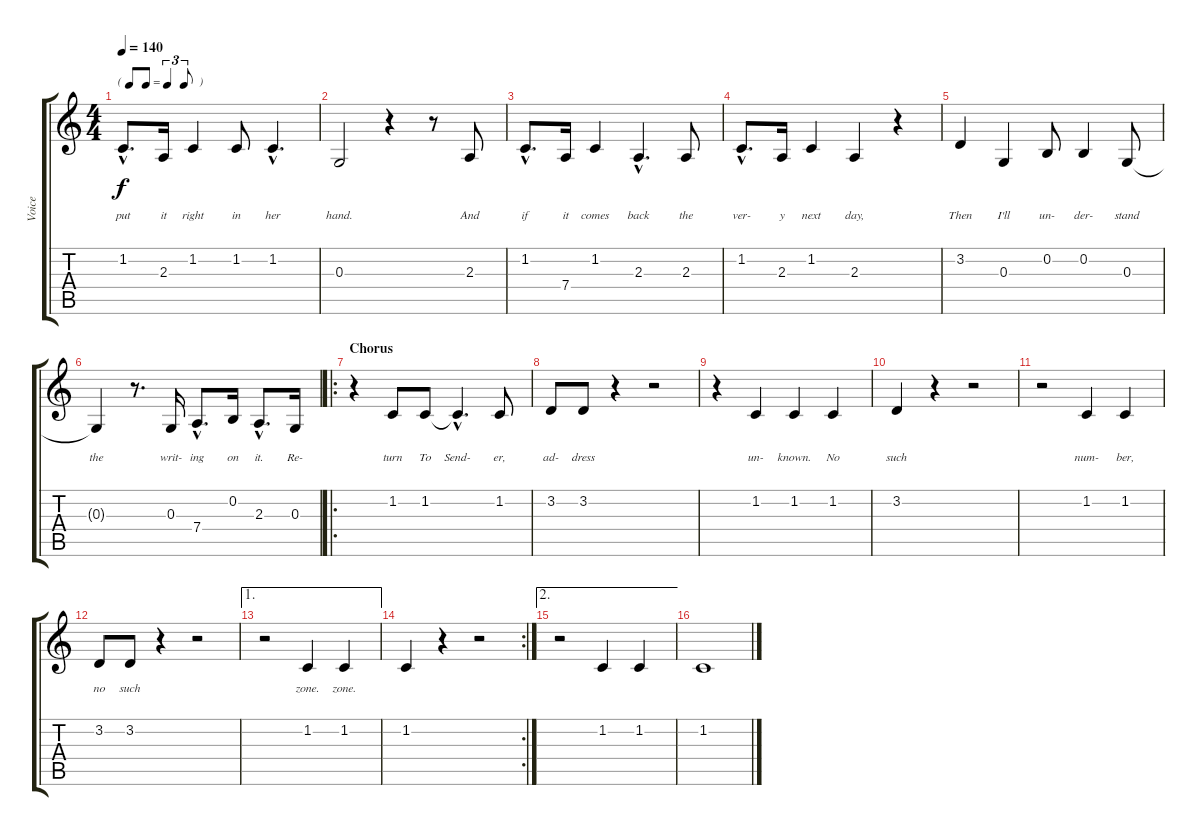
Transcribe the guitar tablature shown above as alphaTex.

\track ("Voice" "Voice") {instrument voiceoohs}
\staff {score tabs}
\tuning (E4 B3 G3 D3 A2 E2) {hide}
\ts (4 4)
\tf triplet8th
\tempo 140
\clef g2
\ks c
1.2{hac}.8{d lyrics (0 "") lyrics (1 "") lyrics (2 "put") lyrics (3 "") lyrics (4 "") dy f} 2.3.16{lyrics (0 "") lyrics (1 "") lyrics (2 "it") lyrics (3 "") lyrics (4 "")} 1.2.4{lyrics (0 "") lyrics (1 "") lyrics (2 "right") lyrics (3 "") lyrics (4 "")} 1.2.8{lyrics (0 "") lyrics (1 "") lyrics (2 "in") lyrics (3 "") lyrics (4 "")} 1.2{hac}.4{d lyrics (0 "") lyrics (1 "") lyrics (2 "her") lyrics (3 "") lyrics (4 "")} |
0.3.2{lyrics (0 "") lyrics (1 "") lyrics (2 "hand.") lyrics (3 "") lyrics (4 "")} r.4 r.8 2.3.8{lyrics (0 "") lyrics (1 "") lyrics (2 "And") lyrics (3 "") lyrics (4 "")} |
1.2{hac}.8{d lyrics (0 "") lyrics (1 "") lyrics (2 "if") lyrics (3 "") lyrics (4 "")} 7.4.16{lyrics (0 "") lyrics (1 "") lyrics (2 "it") lyrics (3 "") lyrics (4 "")} 1.2.4{lyrics (0 "") lyrics (1 "") lyrics (2 "comes") lyrics (3 "") lyrics (4 "")} 2.3{hac}.4{d lyrics (0 "") lyrics (1 "") lyrics (2 "back") lyrics (3 "") lyrics (4 "")} 2.3.8{lyrics (0 "") lyrics (1 "") lyrics (2 "the") lyrics (3 "") lyrics (4 "")} |
1.2{hac}.8{d lyrics (0 "") lyrics (1 "") lyrics (2 "ver-") lyrics (3 "") lyrics (4 "")} 2.3.16{lyrics (0 "") lyrics (1 "") lyrics (2 "y") lyrics (3 "") lyrics (4 "")} 1.2.4{lyrics (0 "") lyrics (1 "") lyrics (2 "next") lyrics (3 "") lyrics (4 "")} 2.3.4{lyrics (0 "") lyrics (1 "") lyrics (2 "day,") lyrics (3 "") lyrics (4 "")} r.4 |
3.2.4{lyrics (0 "") lyrics (1 "") lyrics (2 "Then") lyrics (3 "") lyrics (4 "")} 0.3.4{lyrics (0 "") lyrics (1 "") lyrics (2 "I'll") lyrics (3 "") lyrics (4 "")} 0.2.8{lyrics (0 "") lyrics (1 "") lyrics (2 "un-") lyrics (3 "") lyrics (4 "")} 0.2.4{lyrics (0 "") lyrics (1 "") lyrics (2 "der-") lyrics (3 "") lyrics (4 "")} 0.3.8{lyrics (0 "") lyrics (1 "") lyrics (2 "stand") lyrics (3 "") lyrics (4 "")} |
0.3{t}.4{lyrics (0 "") lyrics (1 "") lyrics (2 "the") lyrics (3 "") lyrics (4 "")} r.8{d} 0.3.16{lyrics (0 "") lyrics (1 "") lyrics (2 "writ-") lyrics (3 "") lyrics (4 "")} 7.4{hac}.8{d lyrics (0 "") lyrics (1 "") lyrics (2 "ing") lyrics (3 "") lyrics (4 "")} 0.2.16{lyrics (0 "") lyrics (1 "") lyrics (2 "on") lyrics (3 "") lyrics (4 "")} 2.3{hac}.8{d lyrics (0 "") lyrics (1 "") lyrics (2 "it.") lyrics (3 "") lyrics (4 "")} 0.3.16{lyrics (0 "") lyrics (1 "") lyrics (2 "Re-") lyrics (3 "") lyrics (4 "")} |
\ro
\section ("" "Chorus")
r.4 1.2.8{lyrics (0 "") lyrics (1 "") lyrics (2 "turn") lyrics (3 "") lyrics (4 "")} 1.2.8{lyrics (0 "") lyrics (1 "") lyrics (2 "To") lyrics (3 "") lyrics (4 "")} 1.2{hac t}.4{d lyrics (0 "") lyrics (1 "") lyrics (2 "Send-") lyrics (3 "") lyrics (4 "")} 1.2.8{lyrics (0 "") lyrics (1 "") lyrics (2 "er,") lyrics (3 "") lyrics (4 "")} |
3.2.8{lyrics (0 "") lyrics (1 "") lyrics (2 "ad-") lyrics (3 "") lyrics (4 "")} 3.2.8{lyrics (0 "") lyrics (1 "") lyrics (2 "dress") lyrics (3 "") lyrics (4 "")} r.4 r.2 |
r.4 1.2.4{lyrics (0 "") lyrics (1 "") lyrics (2 "un-") lyrics (3 "") lyrics (4 "")} 1.2.4{lyrics (0 "") lyrics (1 "") lyrics (2 "known.") lyrics (3 "") lyrics (4 "")} 1.2.4{lyrics (0 "") lyrics (1 "") lyrics (2 "No") lyrics (3 "") lyrics (4 "")} |
3.2.4{lyrics (0 "") lyrics (1 "") lyrics (2 "such") lyrics (3 "") lyrics (4 "")} r.4 r.2 |
r.2 1.2.4{lyrics (0 "") lyrics (1 "") lyrics (2 "num-") lyrics (3 "") lyrics (4 "")} 1.2.4{lyrics (0 "") lyrics (1 "") lyrics (2 "ber,") lyrics (3 "") lyrics (4 "")} |
3.2.8{lyrics (0 "") lyrics (1 "") lyrics (2 "no") lyrics (3 "") lyrics (4 "")} 3.2.8{lyrics (0 "") lyrics (1 "") lyrics (2 "such") lyrics (3 "") lyrics (4 "")} r.4 r.2 |
\ae 1
r.2 1.2.4{lyrics (0 "") lyrics (1 "") lyrics (2 "zone.") lyrics (3 "") lyrics (4 "")} 1.2.4{lyrics (0 "") lyrics (1 "") lyrics (2 "zone.") lyrics (3 "") lyrics (4 "")} |
\rc 2
1.2.4 r.4 r.2 |
\ae 2
r.2{volume 4} 1.2.4 1.2.4 |
1.2.1
